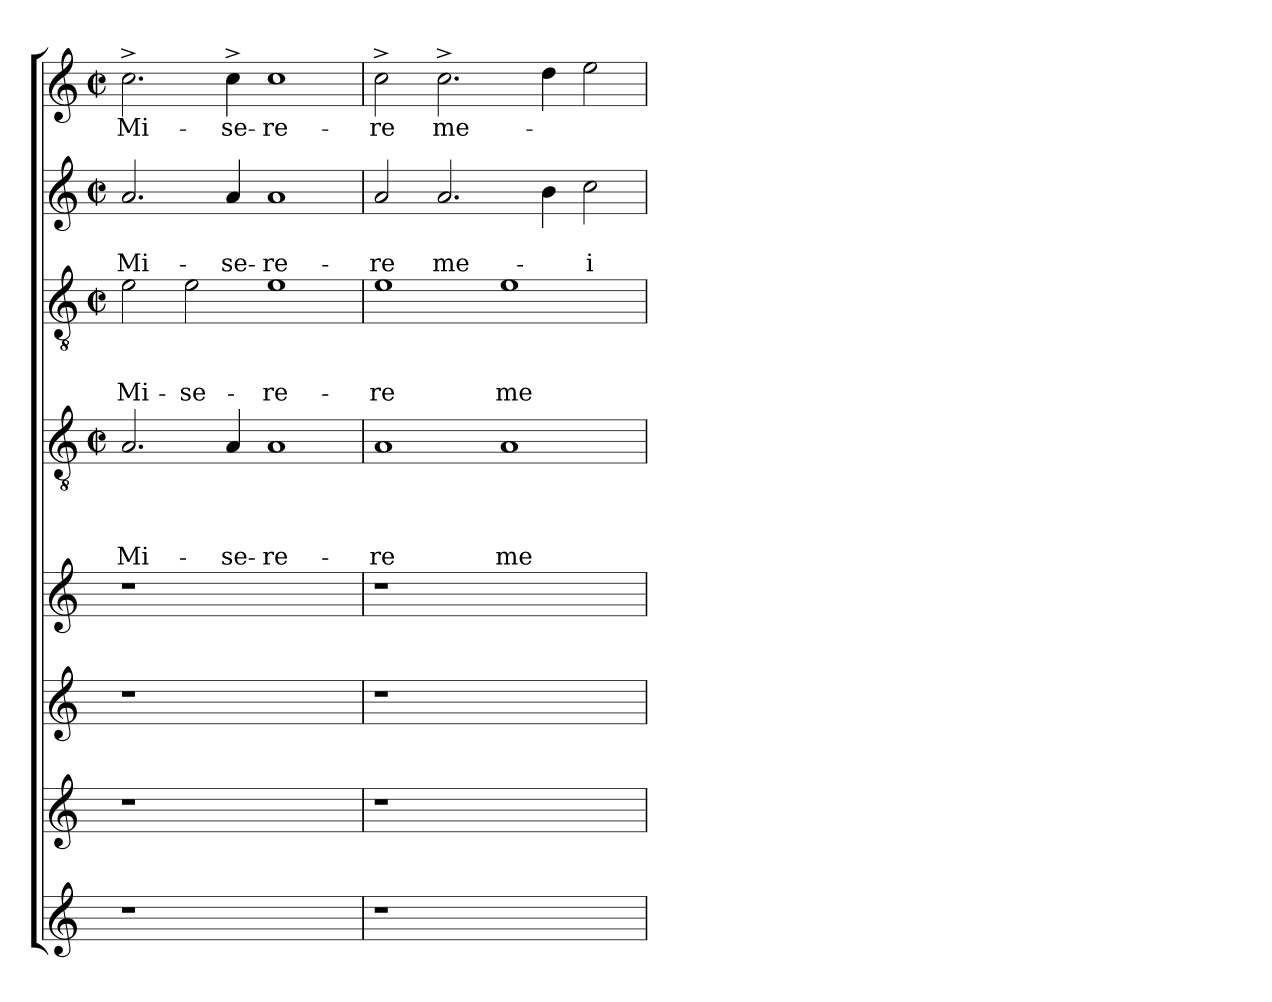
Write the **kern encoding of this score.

**kern	**kern	**kern	**kern	**kern	**text	**text	**text	**text	**kern	**text	**text	**text	**kern	**text	**text	**kern	**text
*part8	*part7	*part6	*part5	*part4	*part4	*part4	*part4	*part4	*part3	*part3	*part3	*part3	*part2	*part2	*part2	*part1	*part1
*staff8	*staff7	*staff6	*staff5	*staff4	*staff4	*staff4	*staff4	*staff4	*staff3	*staff3	*staff3	*staff3	*staff2	*staff2	*staff2	*staff1	*staff1
*clefG2	*clefG2	*clefG2	*clefG2	*clefGv2	*	*	*	*	*clefGv2	*	*	*	*clefG2	*	*	*clefG2	*
*k[]	*k[]	*k[]	*k[]	*k[]	*	*	*	*	*k[]	*	*	*	*k[]	*	*	*k[]	*
*C:	*C:	*C:	*C:	*C:	*	*	*	*	*C:	*	*	*	*C:	*	*	*C:	*
*	*	*	*	*M2/2	*	*	*	*	*M2/2	*	*	*	*M2/2	*	*	*M2/2	*
*	*	*	*	*met(c|)	*	*	*	*	*met(c|)	*	*	*	*met(c|)	*	*	*met(c|)	*
=1	=1	=1	=1	=1	=1	=1	=1	=1	=1	=1	=1	=1	=1	=1	=1	=1	=1
!	!	!	!	!	!	!	!	!LO:LY:b	!	!	!	!LO:LY:b	!	!	!LO:LY:b	!	!LO:LY:b
1r	1r	1r	1r	2.A/	.	.	.	Mi-	2e\	.	.	Mi-	2.a/	.	Mi-	2.cc^>\	Mi-
!	!	!	!	!	!	!	!	!	!	!	!	!LO:LY:b	!	!	!	!	!
.	.	.	.	.	.	.	.	.	2e\	.	.	-se-	.	.	.	.	.
!	!	!	!	!	!	!	!	!LO:LY:b	!	!	!	!	!	!	!LO:LY:b	!	!LO:LY:b
.	.	.	.	4A/	.	.	.	-se-	.	.	.	.	4a/	.	-se-	4cc^>\	-se-
!	!	!	!	!	!	!	!	!LO:LY:b	!	!	!	!LO:LY:b	!	!	!LO:LY:b	!	!LO:LY:b
1ryy	1ryy	1ryy	1ryy	1A	.	.	.	-re-	1e	.	.	-re-	1a	.	-re-	1cc	-re-
=2	=2	=2	=2	=2	=2	=2	=2	=2	=2	=2	=2	=2	=2	=2	=2	=2	=2
!	!	!	!	!	!	!	!	!LO:LY:b	!	!	!	!LO:LY:b	!	!	!LO:LY:b	!	!LO:LY:b
1r	1r	1r	1r	1A	.	.	.	-re	1e	.	.	-re	2a/	.	-re	2cc^>\	-re
!	!	!	!	!	!	!	!	!	!	!	!	!	!	!	!LO:LY:b	!	!LO:LY:b
.	.	.	.	.	.	.	.	.	.	.	.	.	2.a/	.	me-	2.cc^>\	me-
!	!	!	!	!	!	!	!	!LO:LY:b	!	!	!	!LO:LY:b	!	!	!	!	!
1ryy	1ryy	1ryy	1ryy	[<1A	.	.	.	me-	1e	.	.	me-	.	.	.	.	.
.	.	.	.	.	.	.	.	.	.	.	.	.	4b\	.	.	4dd\	.
!	!	!	!	!	!	!	!	!	!	!	!	!	!	!	!LO:LY:b	!	!
.	.	.	.	.	.	.	.	.	.	.	.	.	2cc\	.	-i	2ee\	.
=	=	=	=	=	=	=	=	=	=	=	=	=	=	=	=	=	=
*-	*-	*-	*-	*-	*-	*-	*-	*-	*-	*-	*-	*-	*-	*-	*-	*-	*-
